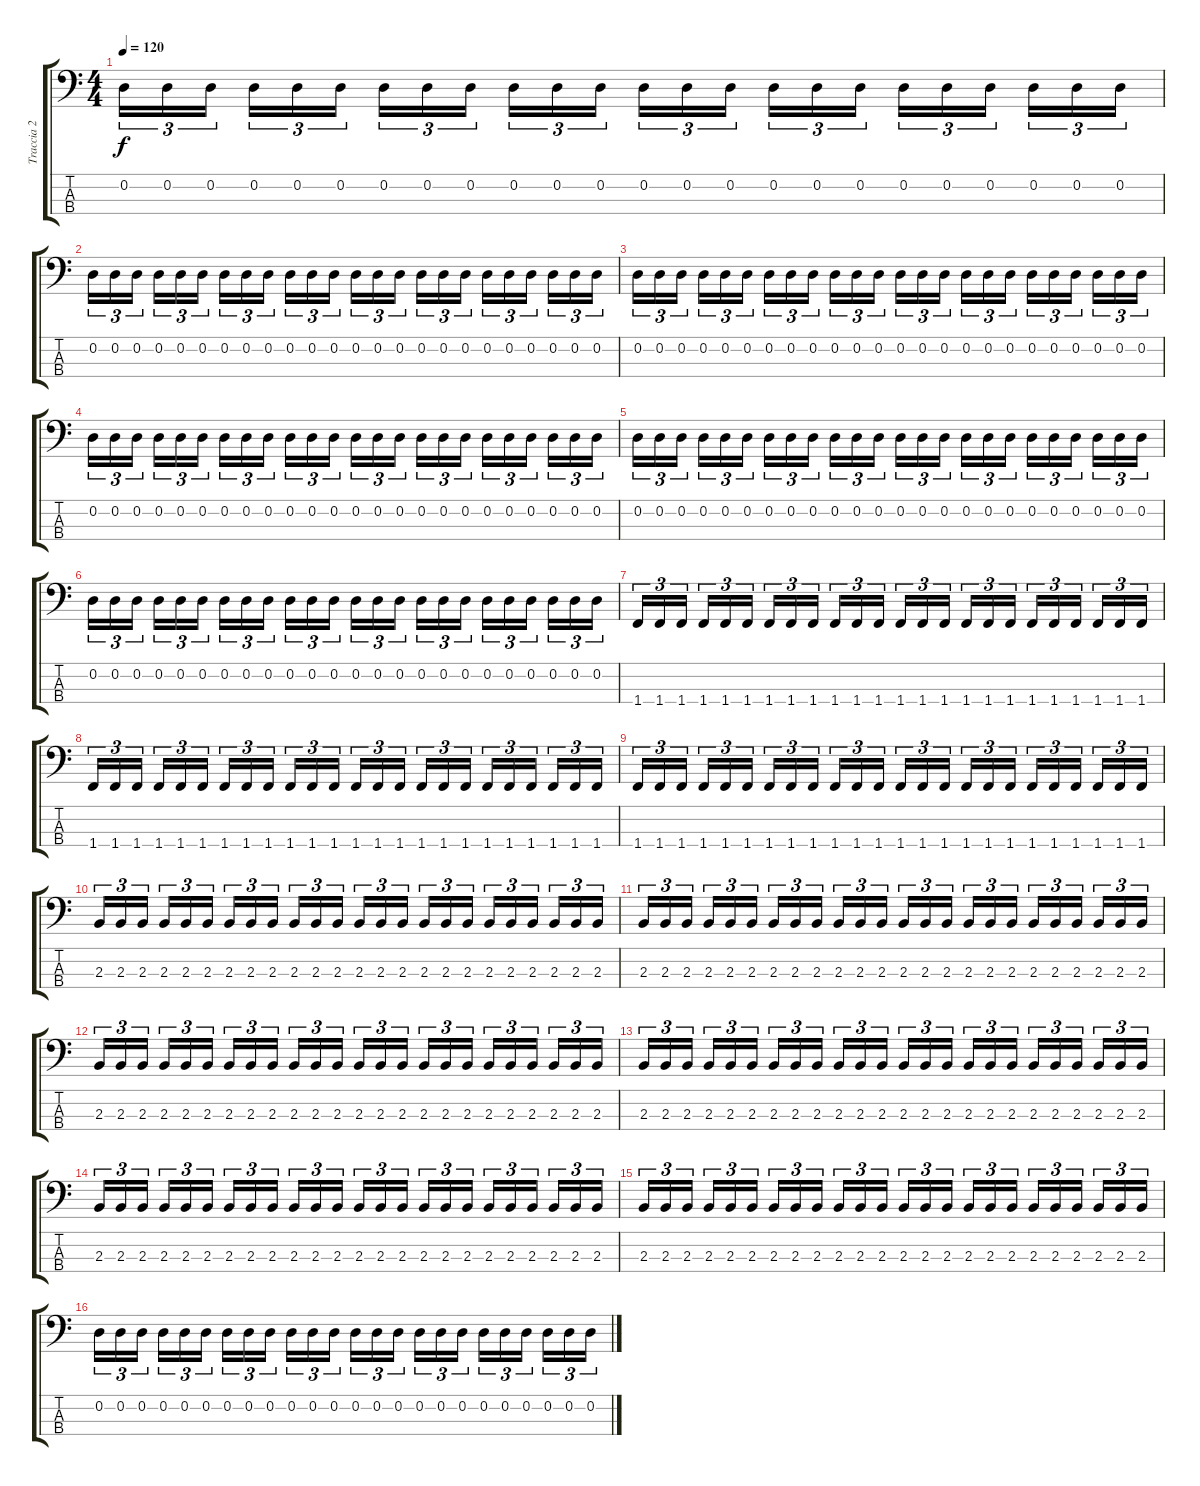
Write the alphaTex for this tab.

\track ("Traccia 2" "Traccia 2") {instrument electricbasspick}
\staff {score tabs}
\tuning (G2 D2 A1 E1) {hide}
\ts (4 4)
\tempo 120
\clef f4
\ks c
0.2.16{tu (3 2) dy f} 0.2.16{tu (3 2)} 0.2.16{tu (3 2)} 0.2.16{tu (3 2)} 0.2.16{tu (3 2)} 0.2.16{tu (3 2)} 0.2.16{tu (3 2)} 0.2.16{tu (3 2)} 0.2.16{tu (3 2)} 0.2.16{tu (3 2)} 0.2.16{tu (3 2)} 0.2.16{tu (3 2)} 0.2.16{tu (3 2)} 0.2.16{tu (3 2)} 0.2.16{tu (3 2)} 0.2.16{tu (3 2)} 0.2.16{tu (3 2)} 0.2.16{tu (3 2)} 0.2.16{tu (3 2)} 0.2.16{tu (3 2)} 0.2.16{tu (3 2)} 0.2.16{tu (3 2)} 0.2.16{tu (3 2)} 0.2.16{tu (3 2)} |
0.2.16{tu (3 2)} 0.2.16{tu (3 2)} 0.2.16{tu (3 2)} 0.2.16{tu (3 2)} 0.2.16{tu (3 2)} 0.2.16{tu (3 2)} 0.2.16{tu (3 2)} 0.2.16{tu (3 2)} 0.2.16{tu (3 2)} 0.2.16{tu (3 2)} 0.2.16{tu (3 2)} 0.2.16{tu (3 2)} 0.2.16{tu (3 2)} 0.2.16{tu (3 2)} 0.2.16{tu (3 2)} 0.2.16{tu (3 2)} 0.2.16{tu (3 2)} 0.2.16{tu (3 2)} 0.2.16{tu (3 2)} 0.2.16{tu (3 2)} 0.2.16{tu (3 2)} 0.2.16{tu (3 2)} 0.2.16{tu (3 2)} 0.2.16{tu (3 2)} |
0.2.16{tu (3 2)} 0.2.16{tu (3 2)} 0.2.16{tu (3 2)} 0.2.16{tu (3 2)} 0.2.16{tu (3 2)} 0.2.16{tu (3 2)} 0.2.16{tu (3 2)} 0.2.16{tu (3 2)} 0.2.16{tu (3 2)} 0.2.16{tu (3 2)} 0.2.16{tu (3 2)} 0.2.16{tu (3 2)} 0.2.16{tu (3 2)} 0.2.16{tu (3 2)} 0.2.16{tu (3 2)} 0.2.16{tu (3 2)} 0.2.16{tu (3 2)} 0.2.16{tu (3 2)} 0.2.16{tu (3 2)} 0.2.16{tu (3 2)} 0.2.16{tu (3 2)} 0.2.16{tu (3 2)} 0.2.16{tu (3 2)} 0.2.16{tu (3 2)} |
0.2.16{tu (3 2)} 0.2.16{tu (3 2)} 0.2.16{tu (3 2)} 0.2.16{tu (3 2)} 0.2.16{tu (3 2)} 0.2.16{tu (3 2)} 0.2.16{tu (3 2)} 0.2.16{tu (3 2)} 0.2.16{tu (3 2)} 0.2.16{tu (3 2)} 0.2.16{tu (3 2)} 0.2.16{tu (3 2)} 0.2.16{tu (3 2)} 0.2.16{tu (3 2)} 0.2.16{tu (3 2)} 0.2.16{tu (3 2)} 0.2.16{tu (3 2)} 0.2.16{tu (3 2)} 0.2.16{tu (3 2)} 0.2.16{tu (3 2)} 0.2.16{tu (3 2)} 0.2.16{tu (3 2)} 0.2.16{tu (3 2)} 0.2.16{tu (3 2)} |
0.2.16{tu (3 2)} 0.2.16{tu (3 2)} 0.2.16{tu (3 2)} 0.2.16{tu (3 2)} 0.2.16{tu (3 2)} 0.2.16{tu (3 2)} 0.2.16{tu (3 2)} 0.2.16{tu (3 2)} 0.2.16{tu (3 2)} 0.2.16{tu (3 2)} 0.2.16{tu (3 2)} 0.2.16{tu (3 2)} 0.2.16{tu (3 2)} 0.2.16{tu (3 2)} 0.2.16{tu (3 2)} 0.2.16{tu (3 2)} 0.2.16{tu (3 2)} 0.2.16{tu (3 2)} 0.2.16{tu (3 2)} 0.2.16{tu (3 2)} 0.2.16{tu (3 2)} 0.2.16{tu (3 2)} 0.2.16{tu (3 2)} 0.2.16{tu (3 2)} |
0.2.16{tu (3 2)} 0.2.16{tu (3 2)} 0.2.16{tu (3 2)} 0.2.16{tu (3 2)} 0.2.16{tu (3 2)} 0.2.16{tu (3 2)} 0.2.16{tu (3 2)} 0.2.16{tu (3 2)} 0.2.16{tu (3 2)} 0.2.16{tu (3 2)} 0.2.16{tu (3 2)} 0.2.16{tu (3 2)} 0.2.16{tu (3 2)} 0.2.16{tu (3 2)} 0.2.16{tu (3 2)} 0.2.16{tu (3 2)} 0.2.16{tu (3 2)} 0.2.16{tu (3 2)} 0.2.16{tu (3 2)} 0.2.16{tu (3 2)} 0.2.16{tu (3 2)} 0.2.16{tu (3 2)} 0.2.16{tu (3 2)} 0.2.16{tu (3 2)} |
1.4.16{tu (3 2)} 1.4.16{tu (3 2)} 1.4.16{tu (3 2)} 1.4.16{tu (3 2)} 1.4.16{tu (3 2)} 1.4.16{tu (3 2)} 1.4.16{tu (3 2)} 1.4.16{tu (3 2)} 1.4.16{tu (3 2)} 1.4.16{tu (3 2)} 1.4.16{tu (3 2)} 1.4.16{tu (3 2)} 1.4.16{tu (3 2)} 1.4.16{tu (3 2)} 1.4.16{tu (3 2)} 1.4.16{tu (3 2)} 1.4.16{tu (3 2)} 1.4.16{tu (3 2)} 1.4.16{tu (3 2)} 1.4.16{tu (3 2)} 1.4.16{tu (3 2)} 1.4.16{tu (3 2)} 1.4.16{tu (3 2)} 1.4.16{tu (3 2)} |
1.4.16{tu (3 2)} 1.4.16{tu (3 2)} 1.4.16{tu (3 2)} 1.4.16{tu (3 2)} 1.4.16{tu (3 2)} 1.4.16{tu (3 2)} 1.4.16{tu (3 2)} 1.4.16{tu (3 2)} 1.4.16{tu (3 2)} 1.4.16{tu (3 2)} 1.4.16{tu (3 2)} 1.4.16{tu (3 2)} 1.4.16{tu (3 2)} 1.4.16{tu (3 2)} 1.4.16{tu (3 2)} 1.4.16{tu (3 2)} 1.4.16{tu (3 2)} 1.4.16{tu (3 2)} 1.4.16{tu (3 2)} 1.4.16{tu (3 2)} 1.4.16{tu (3 2)} 1.4.16{tu (3 2)} 1.4.16{tu (3 2)} 1.4.16{tu (3 2)} |
1.4.16{tu (3 2)} 1.4.16{tu (3 2)} 1.4.16{tu (3 2)} 1.4.16{tu (3 2)} 1.4.16{tu (3 2)} 1.4.16{tu (3 2)} 1.4.16{tu (3 2)} 1.4.16{tu (3 2)} 1.4.16{tu (3 2)} 1.4.16{tu (3 2)} 1.4.16{tu (3 2)} 1.4.16{tu (3 2)} 1.4.16{tu (3 2)} 1.4.16{tu (3 2)} 1.4.16{tu (3 2)} 1.4.16{tu (3 2)} 1.4.16{tu (3 2)} 1.4.16{tu (3 2)} 1.4.16{tu (3 2)} 1.4.16{tu (3 2)} 1.4.16{tu (3 2)} 1.4.16{tu (3 2)} 1.4.16{tu (3 2)} 1.4.16{tu (3 2)} |
2.3.16{tu (3 2)} 2.3.16{tu (3 2)} 2.3.16{tu (3 2)} 2.3.16{tu (3 2)} 2.3.16{tu (3 2)} 2.3.16{tu (3 2)} 2.3.16{tu (3 2)} 2.3.16{tu (3 2)} 2.3.16{tu (3 2)} 2.3.16{tu (3 2)} 2.3.16{tu (3 2)} 2.3.16{tu (3 2)} 2.3.16{tu (3 2)} 2.3.16{tu (3 2)} 2.3.16{tu (3 2)} 2.3.16{tu (3 2)} 2.3.16{tu (3 2)} 2.3.16{tu (3 2)} 2.3.16{tu (3 2)} 2.3.16{tu (3 2)} 2.3.16{tu (3 2)} 2.3.16{tu (3 2)} 2.3.16{tu (3 2)} 2.3.16{tu (3 2)} |
2.3.16{tu (3 2)} 2.3.16{tu (3 2)} 2.3.16{tu (3 2)} 2.3.16{tu (3 2)} 2.3.16{tu (3 2)} 2.3.16{tu (3 2)} 2.3.16{tu (3 2)} 2.3.16{tu (3 2)} 2.3.16{tu (3 2)} 2.3.16{tu (3 2)} 2.3.16{tu (3 2)} 2.3.16{tu (3 2)} 2.3.16{tu (3 2)} 2.3.16{tu (3 2)} 2.3.16{tu (3 2)} 2.3.16{tu (3 2)} 2.3.16{tu (3 2)} 2.3.16{tu (3 2)} 2.3.16{tu (3 2)} 2.3.16{tu (3 2)} 2.3.16{tu (3 2)} 2.3.16{tu (3 2)} 2.3.16{tu (3 2)} 2.3.16{tu (3 2)} |
2.3.16{tu (3 2)} 2.3.16{tu (3 2)} 2.3.16{tu (3 2)} 2.3.16{tu (3 2)} 2.3.16{tu (3 2)} 2.3.16{tu (3 2)} 2.3.16{tu (3 2)} 2.3.16{tu (3 2)} 2.3.16{tu (3 2)} 2.3.16{tu (3 2)} 2.3.16{tu (3 2)} 2.3.16{tu (3 2)} 2.3.16{tu (3 2)} 2.3.16{tu (3 2)} 2.3.16{tu (3 2)} 2.3.16{tu (3 2)} 2.3.16{tu (3 2)} 2.3.16{tu (3 2)} 2.3.16{tu (3 2)} 2.3.16{tu (3 2)} 2.3.16{tu (3 2)} 2.3.16{tu (3 2)} 2.3.16{tu (3 2)} 2.3.16{tu (3 2)} |
2.3.16{tu (3 2)} 2.3.16{tu (3 2)} 2.3.16{tu (3 2)} 2.3.16{tu (3 2)} 2.3.16{tu (3 2)} 2.3.16{tu (3 2)} 2.3.16{tu (3 2)} 2.3.16{tu (3 2)} 2.3.16{tu (3 2)} 2.3.16{tu (3 2)} 2.3.16{tu (3 2)} 2.3.16{tu (3 2)} 2.3.16{tu (3 2)} 2.3.16{tu (3 2)} 2.3.16{tu (3 2)} 2.3.16{tu (3 2)} 2.3.16{tu (3 2)} 2.3.16{tu (3 2)} 2.3.16{tu (3 2)} 2.3.16{tu (3 2)} 2.3.16{tu (3 2)} 2.3.16{tu (3 2)} 2.3.16{tu (3 2)} 2.3.16{tu (3 2)} |
2.3.16{tu (3 2)} 2.3.16{tu (3 2)} 2.3.16{tu (3 2)} 2.3.16{tu (3 2)} 2.3.16{tu (3 2)} 2.3.16{tu (3 2)} 2.3.16{tu (3 2)} 2.3.16{tu (3 2)} 2.3.16{tu (3 2)} 2.3.16{tu (3 2)} 2.3.16{tu (3 2)} 2.3.16{tu (3 2)} 2.3.16{tu (3 2)} 2.3.16{tu (3 2)} 2.3.16{tu (3 2)} 2.3.16{tu (3 2)} 2.3.16{tu (3 2)} 2.3.16{tu (3 2)} 2.3.16{tu (3 2)} 2.3.16{tu (3 2)} 2.3.16{tu (3 2)} 2.3.16{tu (3 2)} 2.3.16{tu (3 2)} 2.3.16{tu (3 2)} |
2.3.16{tu (3 2)} 2.3.16{tu (3 2)} 2.3.16{tu (3 2)} 2.3.16{tu (3 2)} 2.3.16{tu (3 2)} 2.3.16{tu (3 2)} 2.3.16{tu (3 2)} 2.3.16{tu (3 2)} 2.3.16{tu (3 2)} 2.3.16{tu (3 2)} 2.3.16{tu (3 2)} 2.3.16{tu (3 2)} 2.3.16{tu (3 2)} 2.3.16{tu (3 2)} 2.3.16{tu (3 2)} 2.3.16{tu (3 2)} 2.3.16{tu (3 2)} 2.3.16{tu (3 2)} 2.3.16{tu (3 2)} 2.3.16{tu (3 2)} 2.3.16{tu (3 2)} 2.3.16{tu (3 2)} 2.3.16{tu (3 2)} 2.3.16{tu (3 2)} |
0.2.16{tu (3 2)} 0.2.16{tu (3 2)} 0.2.16{tu (3 2)} 0.2.16{tu (3 2)} 0.2.16{tu (3 2)} 0.2.16{tu (3 2)} 0.2.16{tu (3 2)} 0.2.16{tu (3 2)} 0.2.16{tu (3 2)} 0.2.16{tu (3 2)} 0.2.16{tu (3 2)} 0.2.16{tu (3 2)} 0.2.16{tu (3 2)} 0.2.16{tu (3 2)} 0.2.16{tu (3 2)} 0.2.16{tu (3 2)} 0.2.16{tu (3 2)} 0.2.16{tu (3 2)} 0.2.16{tu (3 2)} 0.2.16{tu (3 2)} 0.2.16{tu (3 2)} 0.2.16{tu (3 2)} 0.2.16{tu (3 2)} 0.2.16{tu (3 2)}
